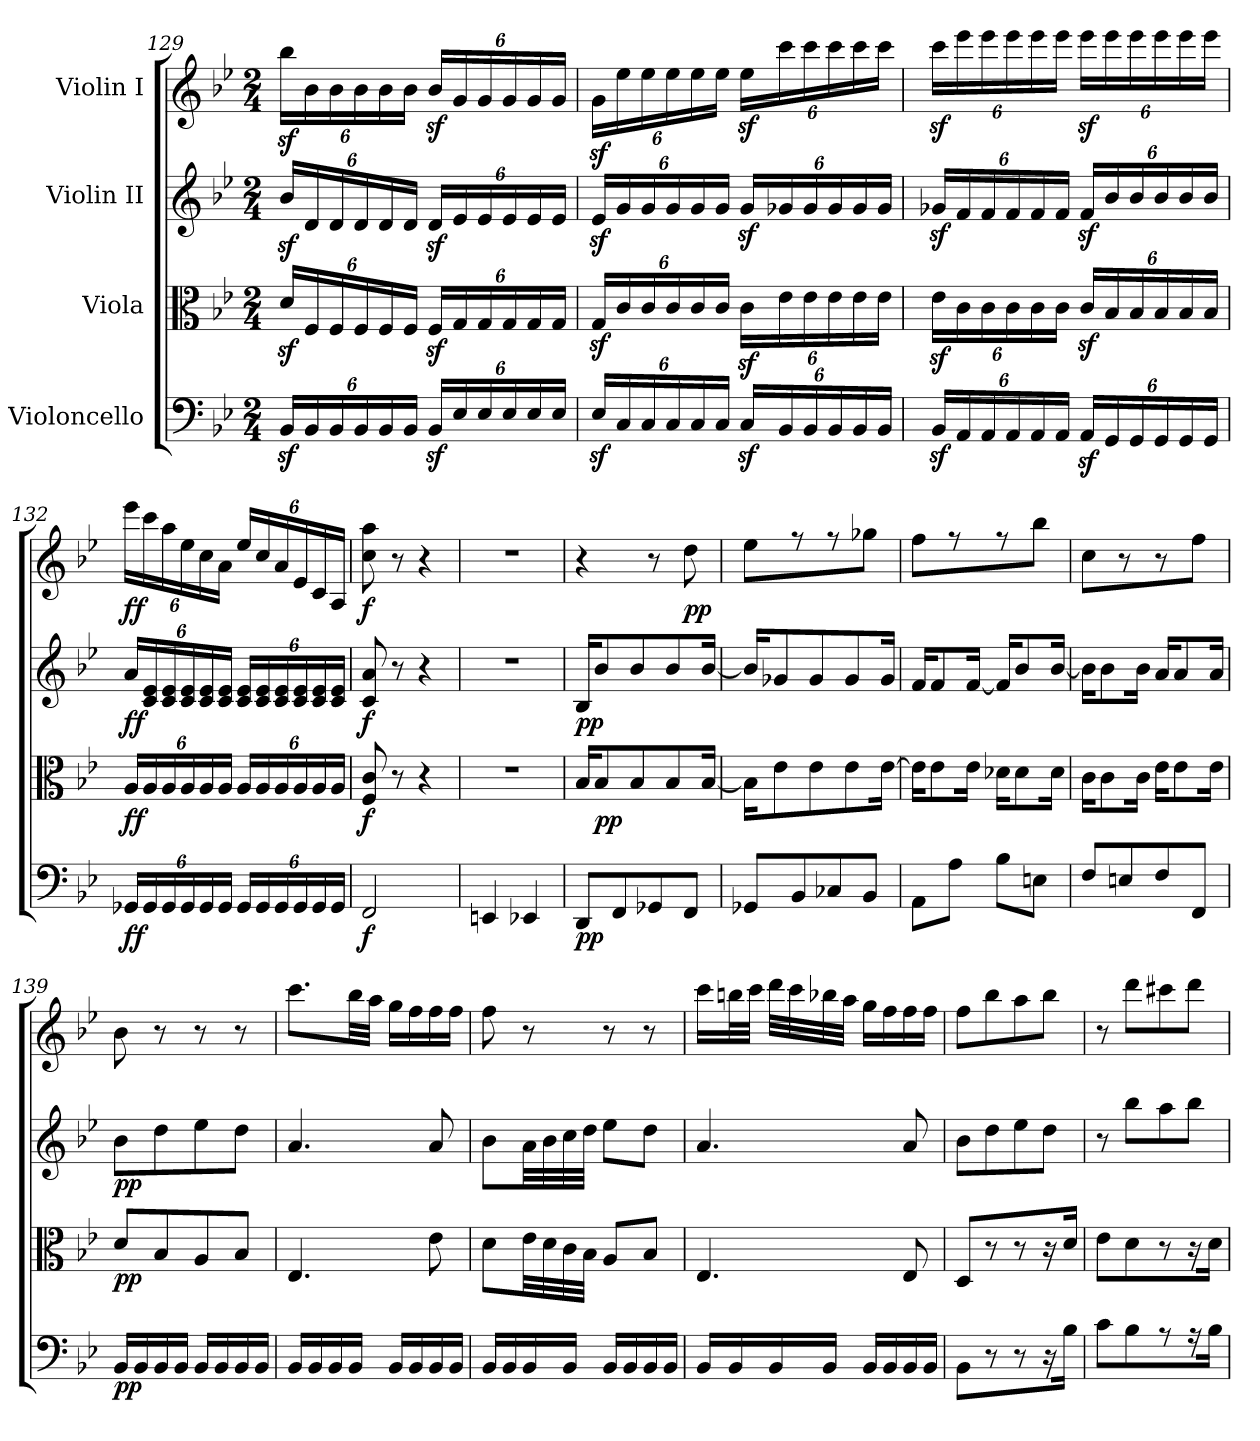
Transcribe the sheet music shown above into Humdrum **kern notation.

**kern	**dynam	**kern	**dynam	**kern	**dynam	**kern	**dynam
*part4	*part4	*part3	*part3	*part2	*part2	*part1	*part1
*staff4	*staff4	*staff3	*staff3	*staff2	*staff2	*staff1	*staff1
*I"Violoncello	*	*I"Viola	*	*I"Violin II	*	*I"Violin I	*
*clefF4	*	*clefC3	*	*clefG2	*	*clefG2	*
*k[b-e-]	*	*k[b-e-]	*	*k[b-e-]	*	*k[b-e-]	*
*M2/4	*	*M2/4	*	*M2/4	*	*M2/4	*
*Xbrackettup	*	*Xbrackettup	*	*Xbrackettup	*	*Xbrackettup	*
=129	=129	=129	=129	=129	=129	=129	=129
24BB-z</LL	.	24dz</LL	.	24b-z</LL	.	24bb-z<\LL	.
24BB-/	.	24F/	.	24d/	.	24b-\	.
24BB-/	.	24F/	.	24d/	.	24b-\	.
24BB-/	.	24F/	.	24d/	.	24b-\	.
24BB-/	.	24F/	.	24d/	.	24b-\	.
24BB-/JJ	.	24F/JJ	.	24d/JJ	.	24b-\JJ	.
24BB-z</LL	.	24Fz</LL	.	24dz</LL	.	24b-z</LL	.
24E-/	.	24G/	.	24e-/	.	24g/	.
24E-/	.	24G/	.	24e-/	.	24g/	.
24E-/	.	24G/	.	24e-/	.	24g/	.
24E-/	.	24G/	.	24e-/	.	24g/	.
24E-/JJ	.	24G/JJ	.	24e-/JJ	.	24g/JJ	.
=130	=130	=130	=130	=130	=130	=130	=130
24E-z</LL	.	24Gz</LL	.	24e-z</LL	.	24gz<\LL	.
24C/	.	24c/	.	24g/	.	24ee-\	.
24C/	.	24c/	.	24g/	.	24ee-\	.
24C/	.	24c/	.	24g/	.	24ee-\	.
24C/	.	24c/	.	24g/	.	24ee-\	.
24C/JJ	.	24c/JJ	.	24g/JJ	.	24ee-\JJ	.
24Cz</LL	.	24cz<\LL	.	24gz</LL	.	24ee-z<\LL	.
24BB-/	.	24e-\	.	24g-X/	.	24ccc\	.
24BB-/	.	24e-\	.	24g-/	.	24ccc\	.
24BB-/	.	24e-\	.	24g-/	.	24ccc\	.
24BB-/	.	24e-\	.	24g-/	.	24ccc\	.
24BB-/JJ	.	24e-\JJ	.	24g-/JJ	.	24ccc\JJ	.
=131	=131	=131	=131	=131	=131	=131	=131
24BB-z</LL	.	24e-z<\LL	.	24g-Xz</LL	.	24cccz<\LL	.
24AA/	.	24c\	.	24f/	.	24eee-\	.
24AA/	.	24c\	.	24f/	.	24eee-\	.
24AA/	.	24c\	.	24f/	.	24eee-\	.
24AA/	.	24c\	.	24f/	.	24eee-\	.
24AA/JJ	.	24c\JJ	.	24f/JJ	.	24eee-\JJ	.
24AAz</LL	.	24cz</LL	.	24fz</LL	.	24eee-z<\LL	.
24GG/	.	24B-/	.	24b-/	.	24eee-\	.
24GG/	.	24B-/	.	24b-/	.	24eee-\	.
24GG/	.	24B-/	.	24b-/	.	24eee-\	.
24GG/	.	24B-/	.	24b-/	.	24eee-\	.
24GG/JJ	.	24B-/JJ	.	24b-/JJ	.	24eee-\JJ	.
=132	=132	=132	=132	=132	=132	=132	=132
!	!LO:DY:b	!	!LO:DY:b	!	!LO:DY:b	!	!LO:DY:b
24GG-X/LL	ff	24A/LL	ff	24a/LL	ff	24eee-\LL	ff
24GG-/	.	24A/	.	24c/ 24e-/	.	24ccc\	.
24GG-/	.	24A/	.	24c/ 24e-/	.	24aa\	.
24GG-/	.	24A/	.	24c/ 24e-/	.	24ee-\	.
24GG-/	.	24A/	.	24c/ 24e-/	.	24cc\	.
24GG-/JJ	.	24A/JJ	.	24c/ 24e-/JJ	.	24a\JJ	.
24GG-/LL	.	24A/LL	.	24c/ 24e-/LL	.	24ee-/LL	.
24GG-/	.	24A/	.	24c/ 24e-/	.	24cc/	.
24GG-/	.	24A/	.	24c/ 24e-/	.	24a/	.
24GG-/	.	24A/	.	24c/ 24e-/	.	24e-/	.
24GG-/	.	24A/	.	24c/ 24e-/	.	24c/	.
24GG-/JJ	.	24A/JJ	.	24c/ 24e-/JJ	.	24A/JJ	.
=133	=133	=133	=133	=133	=133	=133	=133
!	!LO:DY:b	!	!LO:DY:b	!	!LO:DY:b	!	!LO:DY:b
2FF/	f	8F/ 8c/	f	8c/ 8a/	f	8cc\ 8aa\	f
.	.	8r	.	8r	.	8r	.
.	.	4r	.	4r	.	4r	.
=134	=134	=134	=134	=134	=134	=134	=134
4EEn/	.	2r	.	2r	.	2r	.
4EE-X/	.	.	.	.	.	.	.
=135	=135	=135	=135	=135	=135	=135	=135
!	!LO:DY:b	!	!	!	!LO:DY:b	!	!
8DD/L	pp	16B-/KL	.	16B-/KL	pp	4r	.
!	!	!	!LO:DY:b	!	!	!	!
.	.	8B-/	pp	8b-/	.	.	.
8FF/	.	.	.	.	.	.	.
.	.	8B-/	.	8b-/	.	.	.
8GG-X/	.	.	.	.	.	8r	.
.	.	8B-/	.	8b-/	.	.	.
!	!	!	!	!	!	!	!LO:DY:b
8FF/J	.	.	.	.	.	8dd\	pp
.	.	[16B-/Jk	.	[16b-/Jk	.	.	.
=136	=136	=136	=136	=136	=136	=136	=136
8GG-X/L	.	16B-\KL]	.	16b-/KL]	.	8ee-\L	.
.	.	8e-\	.	8g-X/	.	.	.
8BB-/	.	.	.	.	.	8r	.
.	.	8e-\	.	8g-/	.	.	.
8C-X/	.	.	.	.	.	8r	.
.	.	8e-\	.	8g-/	.	.	.
8BB-/J	.	.	.	.	.	8gg-X\J	.
.	.	[16e-\Jk	.	16g-/Jk	.	.	.
=137	=137	=137	=137	=137	=137	=137	=137
8AA\L	.	16e-\KL]	.	16f/KL	.	8ff\L	.
.	.	8e-\	.	8f/	.	.	.
8A\J	.	.	.	.	.	8r	.
.	.	16e-\Jk	.	[16f/Jk	.	.	.
8B-\L	.	16d-X\KL	.	16f/KL]	.	8r	.
.	.	8d-\	.	8b-/	.	.	.
8En\J	.	.	.	.	.	8bb-\J	.
.	.	16d-\Jk	.	[16b-/Jk	.	.	.
=138	=138	=138	=138	=138	=138	=138	=138
8F/L	.	16c\KL	.	16b-\KL]	.	8cc\L	.
.	.	8c\	.	8b-\	.	.	.
8En/	.	.	.	.	.	8r	.
.	.	16c\Jk	.	16b-\Jk	.	.	.
8F/	.	16e-\KL	.	16a/KL	.	8r	.
.	.	8e-\	.	8a/	.	.	.
8FF/J	.	.	.	.	.	8ff\J	.
.	.	16e-\Jk	.	16a/Jk	.	.	.
=139	=139	=139	=139	=139	=139	=139	=139
!	!LO:DY:b	!	!LO:DY:b	!	!LO:DY:b	!	!
16BB-/LL	pp	8d/L	pp	8b-\L	pp	8b-\	.
16BB-/	.	.	.	.	.	.	.
16BB-/	.	8B-/	.	8dd\	.	8r	.
16BB-/JJ	.	.	.	.	.	.	.
16BB-/LL	.	8A/	.	8ee-\	.	8r	.
16BB-/	.	.	.	.	.	.	.
16BB-/	.	8B-/J	.	8dd\J	.	8r	.
16BB-/JJ	.	.	.	.	.	.	.
=140	=140	=140	=140	=140	=140	=140	=140
16BB-/LL	.	4.E-/	.	4.a/	.	8.ccc\L	.
16BB-/	.	.	.	.	.	.	.
16BB-/	.	.	.	.	.	.	.
16BB-/JJ	.	.	.	.	.	32bb-\LL	.
.	.	.	.	.	.	32aa\JJJ	.
16BB-/LL	.	.	.	.	.	16gg\LL	.
16BB-/	.	.	.	.	.	16ff\	.
16BB-/	.	8e-\	.	8a/	.	16ff\	.
16BB-/JJ	.	.	.	.	.	16ff\JJ	.
=141	=141	=141	=141	=141	=141	=141	=141
16BB-/LL	.	8d\L	.	8b-\L	.	8ff\	.
16BB-/	.	.	.	.	.	.	.
16BB-/	.	32e-\LL	.	32a\LL	.	8r	.
.	.	32d\	.	32b-\	.	.	.
16BB-/JJ	.	32c\	.	32cc\	.	.	.
.	.	32B-\JJJ	.	32dd\JJJ	.	.	.
16BB-/LL	.	8A/L	.	8ee-\L	.	8r	.
16BB-/	.	.	.	.	.	.	.
16BB-/	.	8B-/J	.	8dd\J	.	8r	.
16BB-/JJ	.	.	.	.	.	.	.
=142	=142	=142	=142	=142	=142	=142	=142
16BB-/LL	.	4.E-/	.	4.a/	.	16ccc\LL	.
16BB-/	.	.	.	.	.	32bbn\L	.
.	.	.	.	.	.	32ccc\JJJ	.
16BB-/	.	.	.	.	.	32ddd\LLL	.
.	.	.	.	.	.	32ccc\	.
16BB-/JJ	.	.	.	.	.	32bb-X\	.
.	.	.	.	.	.	32aa\JJJ	.
16BB-/LL	.	.	.	.	.	16gg\LL	.
16BB-/	.	.	.	.	.	16ff\	.
16BB-/	.	8E-/	.	8a/	.	16ff\	.
16BB-/JJ	.	.	.	.	.	16ff\JJ	.
=143	=143	=143	=143	=143	=143	=143	=143
8BB-\L	.	8D/L	.	8b-\L	.	8ff\L	.
8r	.	8r	.	8dd\	.	8bb-\	.
8r	.	8r	.	8ee-\	.	8aa\	.
16r	.	16r	.	8dd\J	.	8bb-\J	.
16B-\Jk	.	16d/Jk	.	.	.	.	.
=144	=144	=144	=144	=144	=144	=144	=144
8c\L	.	8e-\L	.	8r	.	8r	.
8B-\	.	8d\	.	8bb-\L	.	8ddd\L	.
8r	.	8r	.	8aa\	.	8ccc#X\	.
16r	.	16r	.	8bb-\J	.	8ddd\J	.
16B-\Jk	.	16d\Jk	.	.	.	.	.
=	=	=	=	=	=	=	=
*-	*-	*-	*-	*-	*-	*-	*-
